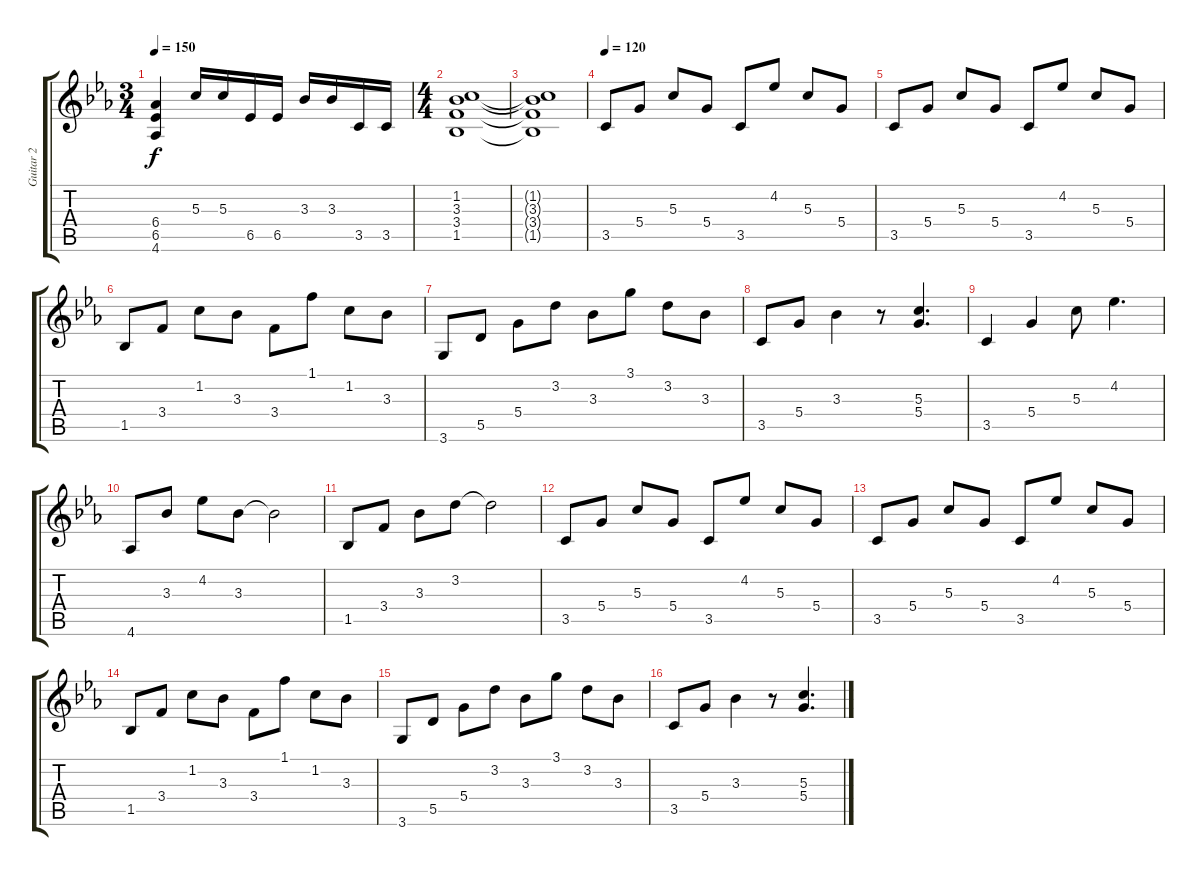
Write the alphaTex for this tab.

\track ("Guitar 2" "Guitar 2") {instrument acousticguitarnylon}
\staff {score tabs}
\tuning (E4 B3 G3 D3 A2 E2) {hide}
\ts (3 4)
\tempo 150
\clef g2
\ks eb
(6.4 6.5 4.6).4{dy f} 5.3.16 5.3.16 6.5.16 6.5.16 3.3.16 3.3.16 3.5.16 3.5.16 |
\ts (4 4)
(1.2 3.3 3.4 1.5).1 |
(1.2{t} 3.3{t} 3.4{t} 1.5{t}).1 |
\tempo 120
3.5.8{volume 14 balance 8 instrument acousticguitarnylon} 5.4.8 5.3.8 5.4.8 3.5.8 4.2.8 5.3.8 5.4.8 |
3.5.8 5.4.8 5.3.8 5.4.8 3.5.8 4.2.8 5.3.8 5.4.8 |
1.5.8 3.4.8 1.2.8 3.3.8 3.4.8 1.1.8 1.2.8 3.3.8 |
3.6.8 5.5.8 5.4.8 3.2.8 3.3.8 3.1.8 3.2.8 3.3.8 |
3.5.8 5.4.8 3.3.4 r.8 (5.3 5.4).4{d} |
3.5.4 5.4.4 5.3.8 4.2.4{d} |
4.6.8 3.3.8 4.2.8 3.3.8 3.3{t}.2 |
1.5.8 3.4.8 3.3.8 3.2.8 3.2{t}.2 |
3.5.8 5.4.8 5.3.8 5.4.8 3.5.8 4.2.8 5.3.8 5.4.8 |
3.5.8 5.4.8 5.3.8 5.4.8 3.5.8 4.2.8 5.3.8 5.4.8 |
1.5.8 3.4.8 1.2.8 3.3.8 3.4.8 1.1.8 1.2.8 3.3.8 |
3.6.8 5.5.8 5.4.8 3.2.8 3.3.8 3.1.8 3.2.8 3.3.8 |
3.5.8 5.4.8 3.3.4 r.8 (5.3 5.4).4{d}
